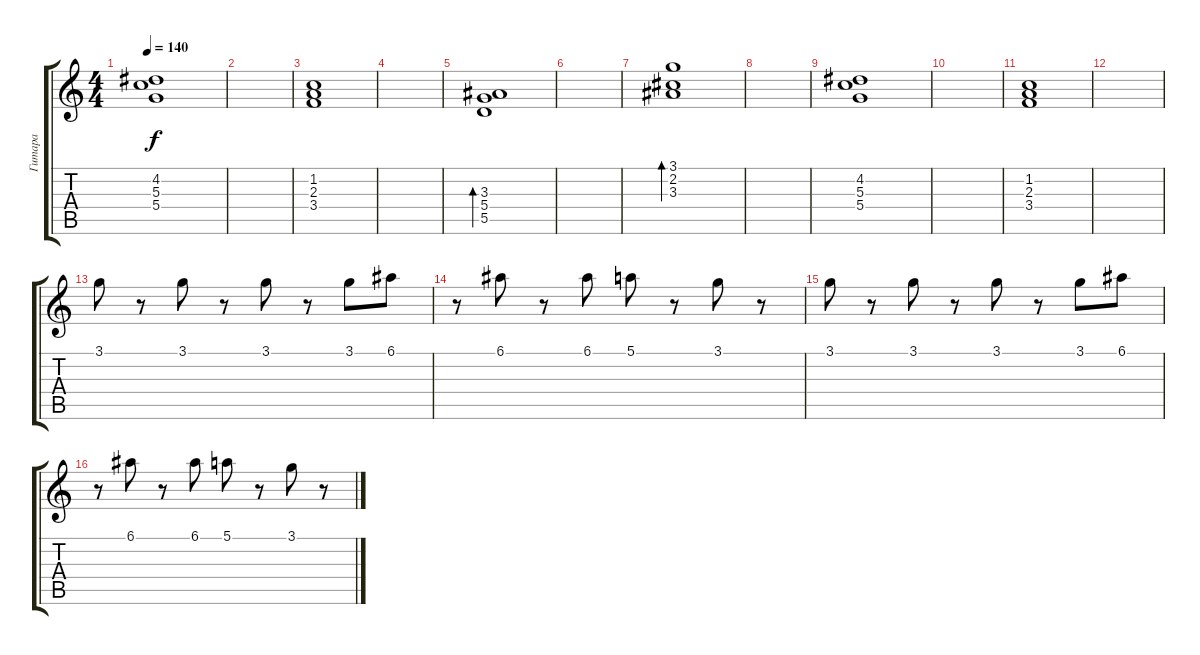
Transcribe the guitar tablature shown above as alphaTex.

\track ("Гитара" "Гитара") {instrument electricguitarclean}
\staff {score tabs}
\tuning (E4 B3 G3 D3 A2 E2) {hide}
\ts (4 4)
\tempo 140
\clef g2
\ks c
(4.2 5.3 5.4).1{dy f} |
|
(1.2 2.3 3.4).1 |
|
(3.3 5.4 5.5).1{bd 60} |
|
(3.1 2.2 3.3).1{bd 60} |
|
(4.2 5.3 5.4).1 |
|
(1.2 2.3 3.4).1 |
|
3.1.8 r.8 3.1.8 r.8 3.1.8 r.8 3.1.8 6.1.8 |
r.8 6.1.8 r.8 6.1.8 5.1.8 r.8 3.1.8 r.8 |
3.1.8 r.8 3.1.8 r.8 3.1.8 r.8 3.1.8 6.1.8 |
r.8 6.1.8 r.8 6.1.8 5.1.8 r.8 3.1.8 r.8
